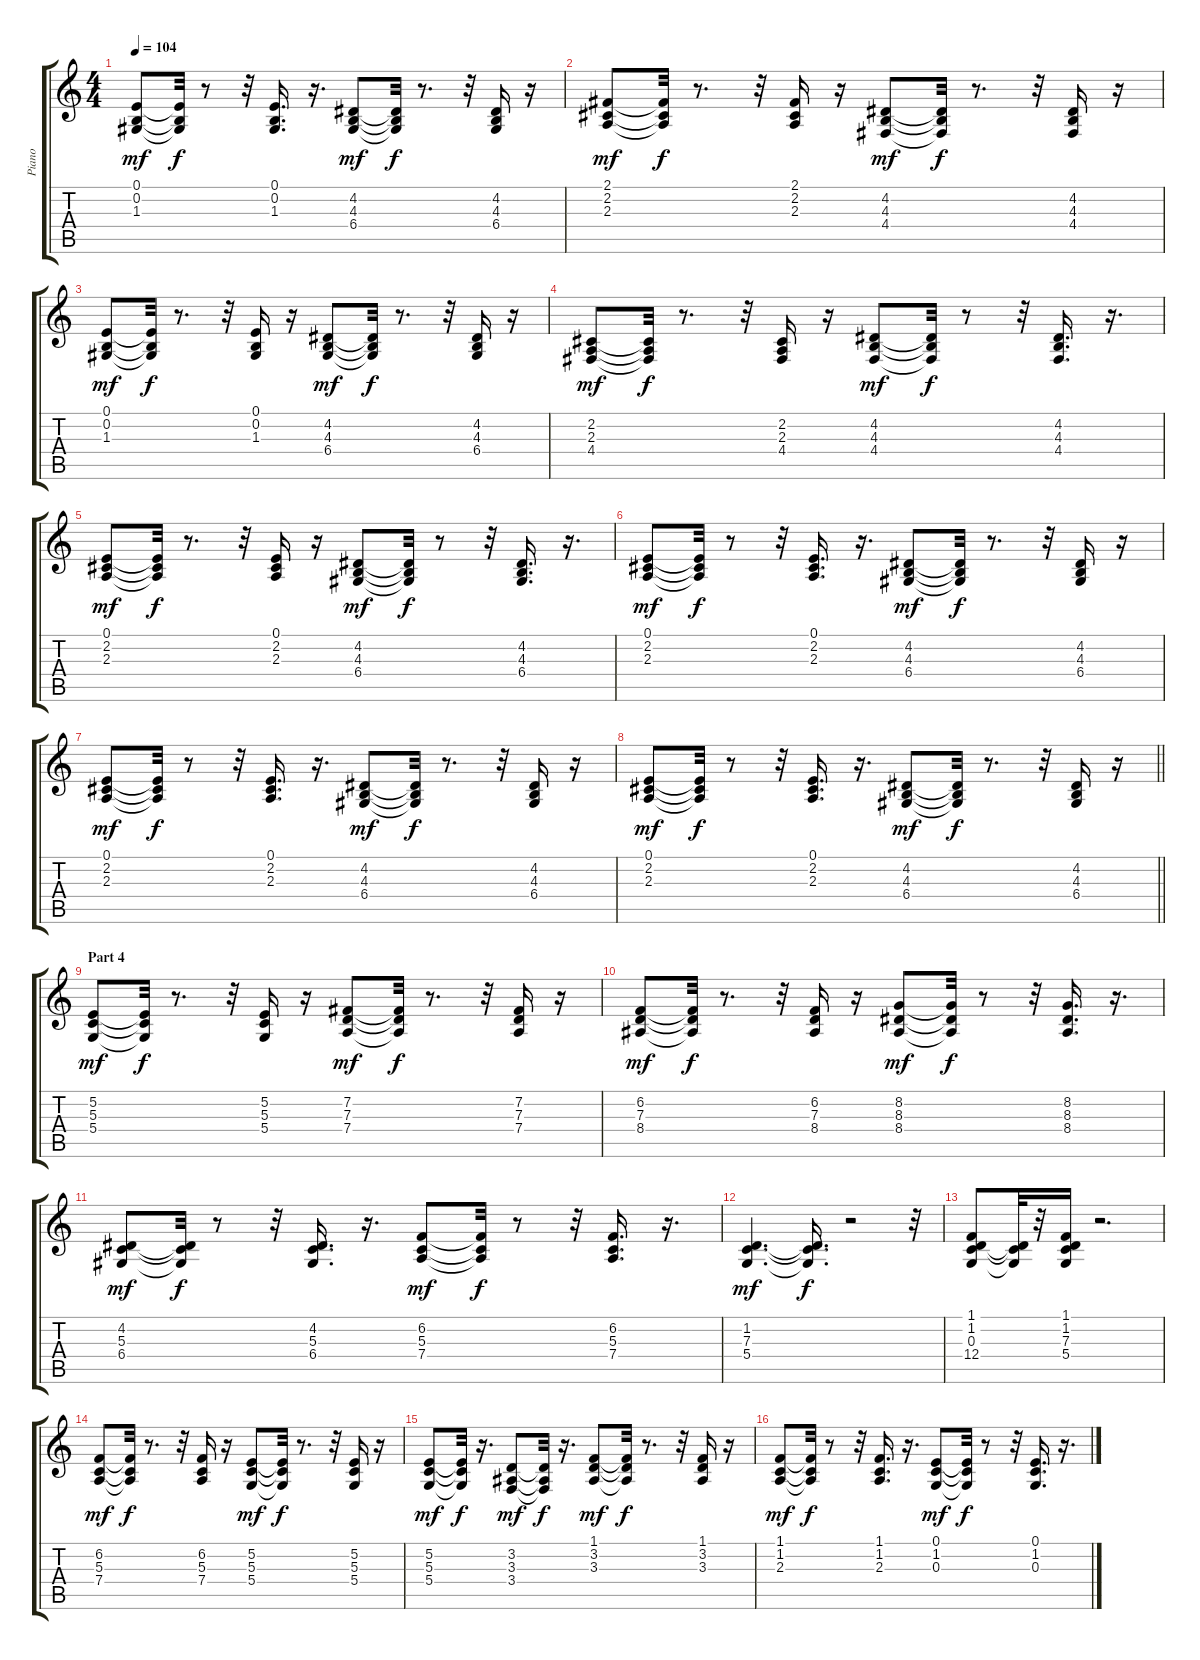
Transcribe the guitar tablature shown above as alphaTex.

\track ("Piano   " "Piano   ") {instrument acousticgrandpiano}
\staff {score tabs}
\tuning (E4 B3 G3 D3 A2 E2) {hide}
\ts (4 4)
\tempo 104
\clef g2
\ks c
(0.1 0.2 1.3).8{dy mf} (0.1{t} 0.2{t} 1.3{t}).32{dy f} r.8 r.32 (0.1 0.2 1.3).16{d} r.16{d} (4.2 4.3 6.4).8{dy mf} (4.2{t} 4.3{t} 6.4{t}).32{dy f} r.8{d} r.32 (4.2 4.3 6.4).16 r.16 |
(2.1 2.2 2.3).8{dy mf} (2.1{t} 2.2{t} 2.3{t}).32{dy f} r.8{d} r.32 (2.1 2.2 2.3).16 r.16 (4.2 4.3 4.4).8{dy mf} (4.2{t} 4.3{t} 4.4{t}).32{dy f} r.8{d} r.32 (4.2 4.3 4.4).16 r.16 |
(0.1 0.2 1.3).8{dy mf} (0.1{t} 0.2{t} 1.3{t}).32{dy f} r.8{d} r.32 (0.1 0.2 1.3).16 r.16 (4.2 4.3 6.4).8{dy mf} (4.2{t} 4.3{t} 6.4{t}).32{dy f} r.8{d} r.32 (4.2 4.3 6.4).16 r.16 |
(2.2 2.3 4.4).8{dy mf} (2.2{t} 2.3{t} 4.4{t}).32{dy f} r.8{d} r.32 (2.2 2.3 4.4).16 r.16 (4.2 4.3 4.4).8{dy mf} (4.2{t} 4.3{t} 4.4{t}).32{dy f} r.8 r.32 (4.2 4.3 4.4).16{d} r.16{d} |
(0.1 2.2 2.3).8{dy mf} (0.1{t} 2.2{t} 2.3{t}).32{dy f} r.8{d} r.32 (0.1 2.2 2.3).16 r.16 (4.2 4.3 6.4).8{dy mf} (4.2{t} 4.3{t} 6.4{t}).32{dy f} r.8 r.32 (4.2 4.3 6.4).16{d} r.16{d} |
(0.1 2.2 2.3).8{dy mf} (0.1{t} 2.2{t} 2.3{t}).32{dy f} r.8 r.32 (0.1 2.2 2.3).16{d} r.16{d} (4.2 4.3 6.4).8{dy mf} (4.2{t} 4.3{t} 6.4{t}).32{dy f} r.8{d} r.32 (4.2 4.3 6.4).16 r.16 |
(0.1 2.2 2.3).8{dy mf} (0.1{t} 2.2{t} 2.3{t}).32{dy f} r.8 r.32 (0.1 2.2 2.3).16{d} r.16{d} (4.2 4.3 6.4).8{dy mf} (4.2{t} 4.3{t} 6.4{t}).32{dy f} r.8{d} r.32 (4.2 4.3 6.4).16 r.16 |
\barLineRight lightlight
(0.1 2.2 2.3).8{dy mf} (0.1{t} 2.2{t} 2.3{t}).32{dy f} r.8 r.32 (0.1 2.2 2.3).16{d} r.16{d} (4.2 4.3 6.4).8{dy mf} (4.2{t} 4.3{t} 6.4{t}).32{dy f} r.8{d} r.32 (4.2 4.3 6.4).16 r.16 |
\section ("" "Part 4")
(5.2 5.3 5.4).8{dy mf} (5.2{t} 5.3{t} 5.4{t}).32{dy f} r.8{d} r.32 (5.2 5.3 5.4).16 r.16 (7.2 7.3 7.4).8{dy mf} (7.2{t} 7.3{t} 7.4{t}).32{dy f} r.8{d} r.32 (7.2 7.3 7.4).16 r.16 |
(6.2 7.3 8.4).8{dy mf} (6.2{t} 7.3{t} 8.4{t}).32{dy f} r.8{d} r.32 (6.2 7.3 8.4).16 r.16 (8.2 8.3 8.4).8{dy mf} (8.2{t} 8.3{t} 8.4{t}).32{dy f} r.8 r.32 (8.2 8.3 8.4).16{d} r.16{d} |
(4.2 5.3 6.4).8{dy mf} (4.2{t} 5.3{t} 6.4{t}).32{dy f} r.8 r.32 (4.2 5.3 6.4).16{d} r.16{d} (6.2 5.3 7.4).8{dy mf} (6.2{t} 5.3{t} 7.4{t}).32{dy f} r.8 r.32 (6.2 5.3 7.4).16{d} r.16{d} |
(1.2 7.3 5.4).4{d dy mf} (1.2{t} 7.3{t} 5.4{t}).16{d dy f} r.2 r.32 |
(1.1 1.2 0.3 12.4).8 (1.2{t} 0.3{t} 12.4{t}).32 r.32 (1.1 1.2 7.3 5.4).16 r.2{d} |
(6.2 5.3 7.4).8{dy mf} (6.2{t} 5.3{t} 7.4{t}).32{dy f} r.8{d} r.32 (6.2 5.3 7.4).16 r.16 (5.2 5.3 5.4).8{dy mf} (5.2{t} 5.3{t} 5.4{t}).32{dy f} r.8{d} r.32 (5.2 5.3 5.4).16 r.16 |
(5.2 5.3 5.4).8{dy mf} (5.2{t} 5.3{t} 5.4{t}).32{dy f} r.16{d} (3.2 3.3 3.4).8{dy mf} (3.2{t} 3.3{t} 3.4{t}).32{dy f} r.16{d} (1.1 3.2 3.3).8{dy mf} (1.1{t} 3.2{t} 3.3{t}).32{dy f} r.8{d} r.32 (1.1 3.2 3.3).16 r.16 |
(1.1 1.2 2.3).8{dy mf} (1.1{t} 1.2{t} 2.3{t}).32{dy f} r.8 r.32 (1.1 1.2 2.3).16{d} r.16{d} (0.1 1.2 0.3).8{dy mf} (0.1{t} 1.2{t} 0.3{t}).32{dy f} r.8 r.32 (0.1 1.2 0.3).16{d} r.16{d}
